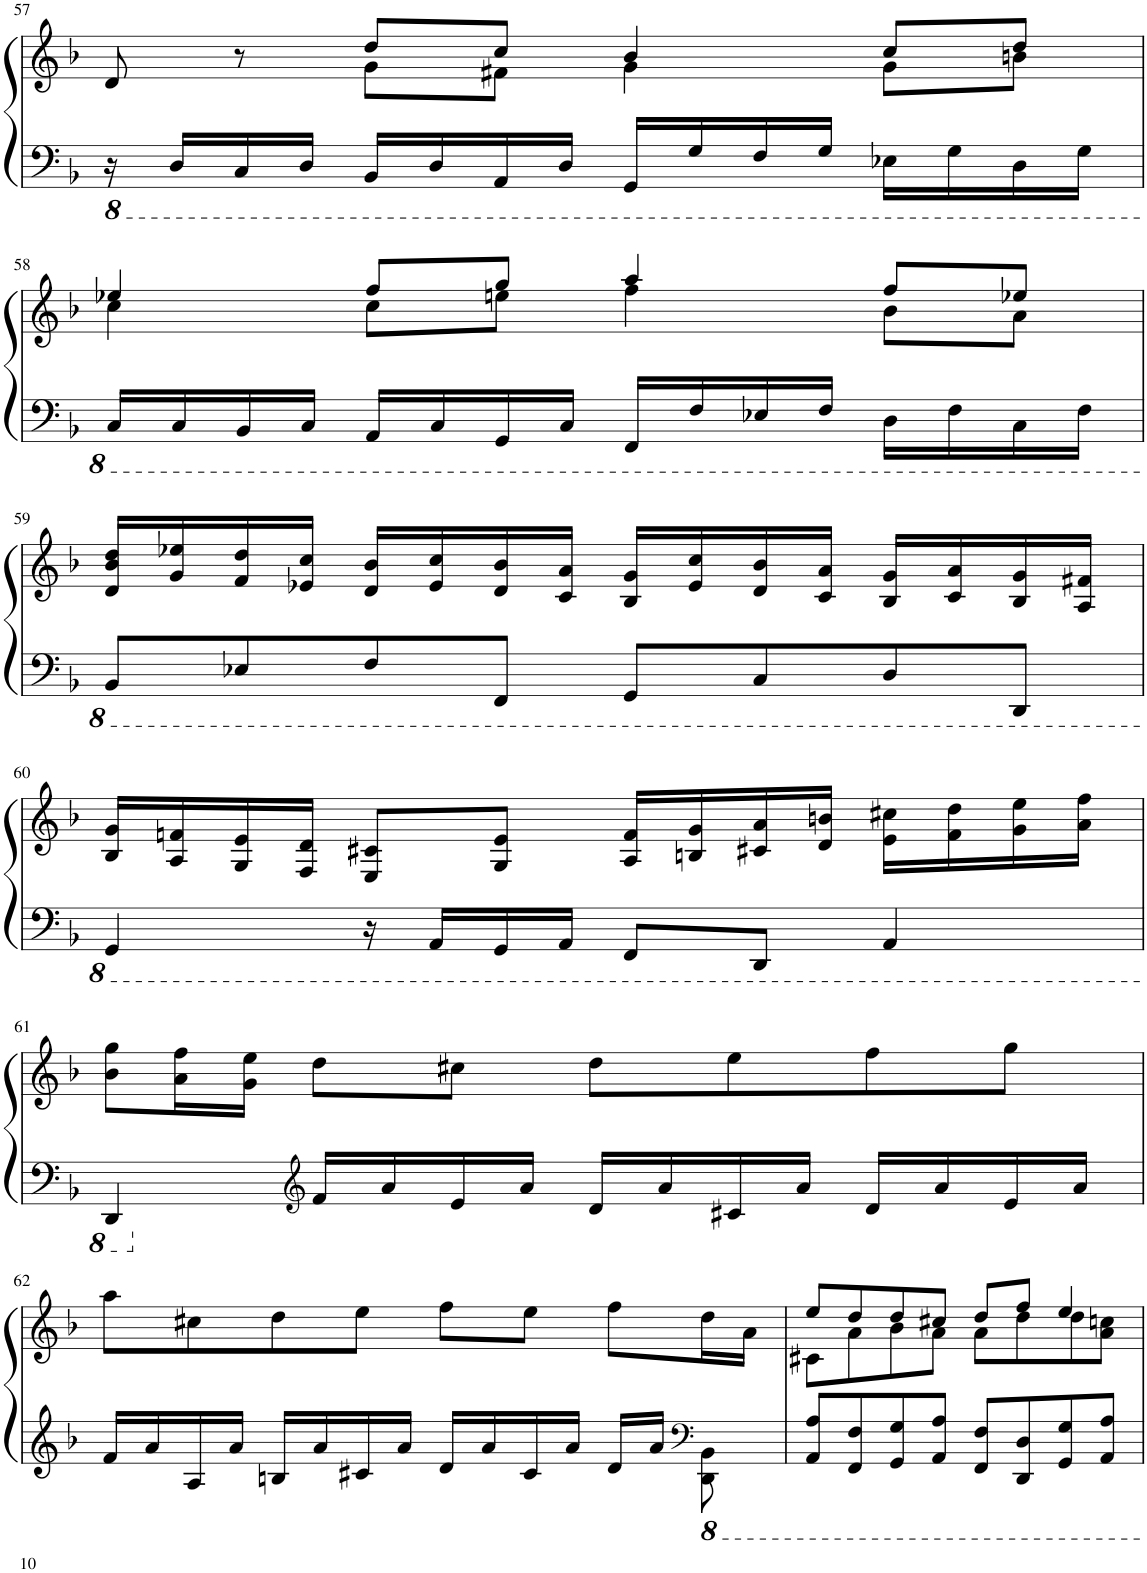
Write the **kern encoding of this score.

**kern	**kern
*part1	*part1
*staff2	*staff1
*I"Piano	*
*I'Pno.	*
!!LO:PB:g=z
*clefF4	*clefG2
*k[b-]	*k[b-]
*M4/4	*M4/4
*met(c)	*met(c)
*8ba	*
=57	=57
*	*^
16r	8d/	4ryy
16DD/LL	.	.
16CC/	8r	.
16DD/JJ	.	.
16BBB-/LL	8dd/L	8g\L
16DD/	.	.
16AAA/	8cc/J	8f#X\J
16DD/JJ	.	.
16GGG/LL	4b-/	4g\
16GG/	.	.
16FF/	.	.
16GG/JJ	.	.
16EE-X\LL	8cc/L	8g\L
16GG\	.	.
16DD\	8dd/J	8bn\J
16GG\JJ	.	.
!!LO:LB:g=z	!!
=58	=58	=58
16CC/LL	4ee-X/	4cc\
16CC/	.	.
16BBB-/	.	.
16CC/JJ	.	.
16AAA/LL	8ff/L	8cc\L
16CC/	.	.
16GGG/	8gg/J	8een\J
16CC/JJ	.	.
16FFF/LL	4aa/	4ff\
16FF/	.	.
16EE-X/	.	.
16FF/JJ	.	.
16DD\LL	8ff/L	8b-\L
16FF\	.	.
16CC\	8ee-X/J	8a\J
16FF\JJ	.	.
*	*v	*v
!!LO:LB:g=z
=59	=59
8BBB-/L	16d/ 16b-/ 16dd/LL
.	16g/ 16ee-X/
8EE-X/	16f/ 16dd/
.	16e-X/ 16cc/JJ
8FF/	16d/ 16b-/LL
.	16e-/ 16cc/
8FFF/J	16d/ 16b-/
.	16c/ 16a/JJ
8GGG/L	16B-/ 16g/LL
.	16e-/ 16cc/
8CC/	16d/ 16b-/
.	16c/ 16a/JJ
8DD/	16B-/ 16g/LL
.	16c/ 16a/
8DDD/J	16B-/ 16g/
.	16A/ 16f#X/JJ
!!LO:LB:g=z
=60	=60
4GGG/	16B-/ 16g/LL
.	16A/ 16fn/
.	16G/ 16e/
.	16F/ 16d/JJ
16r	8E/ 8c#X/L
16AAA/LL	.
16GGG/	8G/ 8e/J
16AAA/JJ	.
8FFF/L	16A/ 16f/LL
.	16Bn/ 16g/
8DDD/J	16c#X/ 16a/
.	16d/ 16bn/JJ
4AAA/	16e\ 16cc#X\LL
.	16f\ 16dd\
.	16g\ 16ee\
.	16a\ 16ff\JJ
!!LO:LB:g=z
=61	=61
4DDD/	8b-\ 8gg\L
.	16a\ 16ff\L
.	16g\ 16ee\JJ
*clefG2	*
*X8ba	*
16f/LL	8dd\L
16a/	.
16e/	8cc#X\J
16a/JJ	.
16d/LL	8dd\L
16a/	.
16c#X/	8ee\
16a/JJ	.
16d/LL	8ff\
16a/	.
16e/	8gg\J
16a/JJ	.
!!LO:LB:g=z
=62	=62
*^	*
16f/LL	2..ryy	8aa\L
16a/	.	.
16A/	.	8cc#X\
16a/JJ	.	.
16Bn/LL	.	8dd\
16a/	.	.
16c#X/	.	8ee\J
16a/JJ	.	.
16d/LL	.	8ff\L
16a/	.	.
16c#/	.	8ee\J
16a/JJ	.	.
16d/LL	.	8ff\L
16a/JJ	.	.
*clefF4	*	*
8ryy	8DDD\ 8BBB-\	16dd\L
.	.	16a\JJ
*v	*v	*
=63	=63
*	*^
8AAA/ 8AA/L	8ee/L	8c#X\L
8FFF/ 8FF/	8dd/	8a\
8GGG/ 8GG/	8dd/	8b-\
8AAA/ 8AA/J	8cc#X/J	8a\J
8FFF/ 8FF/L	8dd/L	8a\L
8DDD/ 8DD/	8ff/J	8dd\
8GGG/ 8GG/	4ee/	8dd\
8AAA/ 8AA/J	.	8a\ 8ccn\J
*	*v	*v
=	=
*-	*-
